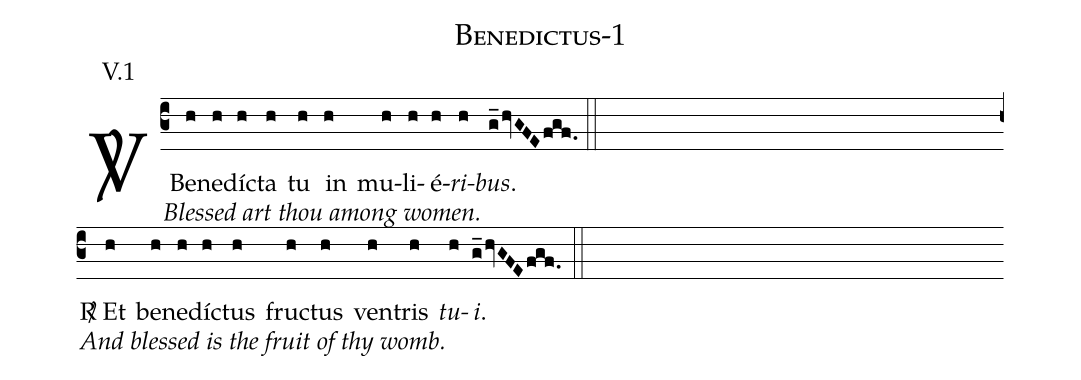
name: Benedictus-1;
annotation: V.1;
%%
(c3) <sp>V/</sp> Be[Blessed art thou among women.](h)ne(h)díc(h)ta(h) tu(h) in(h) mu(h)li(h)é(h)<i>ri</i>(h)<i>bus</i>.(g_hvGFEfgf.) (::) (Z)
<sp>R/</sp> Et[And blessed is the fruit of thy womb.](h) be(h)ne(h)díc(h)tus(h) fruc(h)tus(h) ven(h)tris(h) <i>tu</i>(h)<i>i</i>.(g_hvGFEfgf.) (::)
